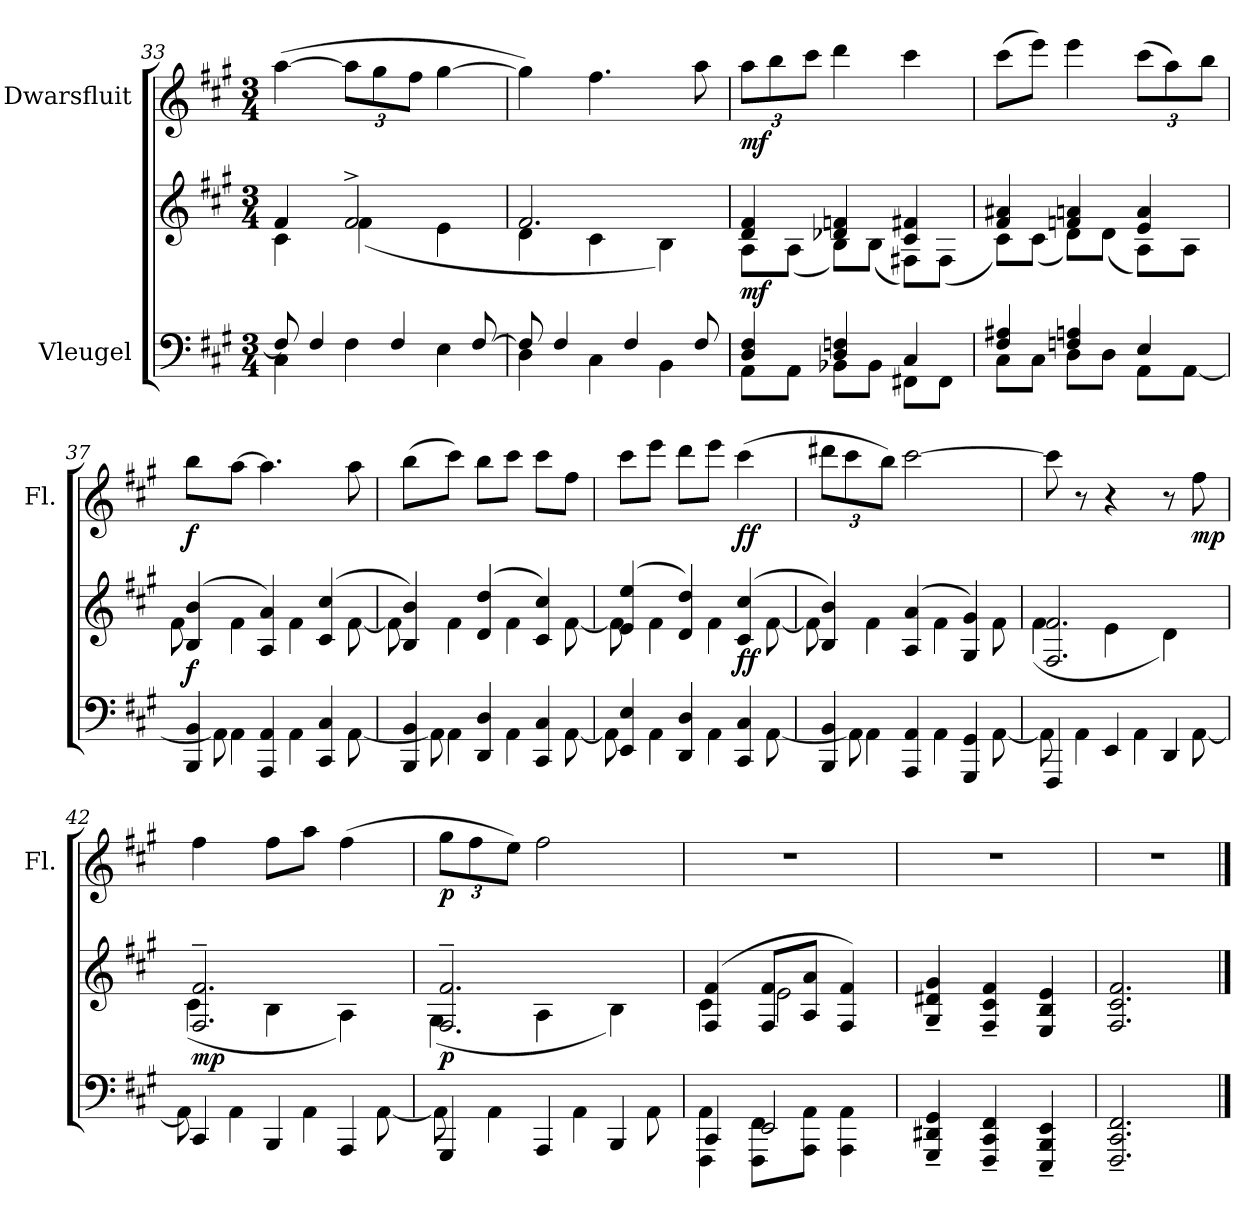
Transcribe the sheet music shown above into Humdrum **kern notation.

**kern	**kern	**dynam	**kern	**dynam
*part2	*part2	*part2	*part1	*part1
*staff3	*staff2	*staff2/3	*staff1	*staff1
*I"Vleugel	*	*	*I"Dwarsfluit	*
*	*	*	*I'Fl.	*
*clefF4	*clefG2	*	*clefG2	*
*k[f#c#g#]	*k[f#c#g#]	*	*k[f#c#g#]	*
*M3/4	*M3/4	*	*M3/4	*
=33	=33	=33	=33	=33
*^	*^	*	*	*
8F#/]	4C#\	4f#/	4c#\	.	([4aa\	.
4F#/	.	.	.	.	.	.
*	*	*	*	*	*Xbrackettup	*
.	4F#\	2f#^/	(4f#\	.	12aa\L]	.
.	.	.	.	.	12gg#\	.
4F#/	.	.	.	.	.	.
.	.	.	.	.	12ff#\J	.
.	4E\	.	4e\	.	[4gg#\	.
[8F#/	.	.	.	.	.	.
=34	=34	=34	=34	=34	=34	=34
8F#/]	4D\	2.f#/	4d\	.	4gg#\])	.
4F#/	.	.	.	.	.	.
.	4C#\	.	4c#\	.	4.ff#\	.
4F#/	.	.	.	.	.	.
.	4BB\	.	4B\)	.	.	.
8F#/	.	.	.	.	8aa\	.
=35	=35	=35	=35	=35	=35	=35
*	*	*	*	*	*MM58	*
!	!	!	!	!LO:DY:b	!	!LO:DY:b
4D/ 4F#/	8AA\L	4d/ 4f#/	8A\L	mf	12aa\L	mf
.	.	.	.	.	12bb\	.
.	8AA\J	.	(8A\J	.	.	.
.	.	.	.	.	12ccc#\J	.
4D/ 4Fn/	8BB-X\L	4d-X/ 4fn/	8B\L)	.	4ddd\	.
.	8BB-\J	.	(8B\J	.	.	.
4C#/	8FF#X\L	4c#/ 4f#X/	8F#X\L)	.	4ccc#\	.
.	8FF#\J	.	(8F#\J	.	.	.
!!LO:PB:g=z
=36	=36	=36	=36	=36	=36	=36
4F#/ 4A#X/	8C#\L	4f#/ 4a#X/	8c#\L)	.	(8ccc#\L	.
.	8C#\J	.	(8c#\J	.	8eee\J)	.
4Fn/ 4An/	8D\L	4fn/ 4an/	8d\L)	.	4eee\	.
.	8D\J	.	(8d\J	.	.	.
4E/	8AA\L	4e/ 4a/	8A\L)	.	(12ccc#\L	.
.	.	.	.	.	12aa\)	.
.	[8AA\J	.	8A\J	.	.	.
.	.	.	.	.	12bb\J	.
=37	=37	=37	=37	=37	=37	=37
*	*	*	*	*	*MM68	*
!	!	!	!	!LO:DY:b	!	!LO:DY:b
4BBB/ 4BB/	8AA\]	(>4B/ 4b/	8f#\	f	8bb\L	f
.	4AA\	.	4f#\	.	[8aa\J	.
4AAA/ 4AA/	.	4A/ 4a/)	.	.	4.aa\]	.
.	4AA\	.	4f#\	.	.	.
4CC#/ 4C#/	.	(>4c#/ 4cc#/	.	.	.	.
.	[8AA\	.	[8f#\	.	8aa\	.
=38	=38	=38	=38	=38	=38	=38
4BBB/ 4BB/	8AA\]	4B/ 4b/)	8f#\]	.	(8bb\L	.
.	4AA\	.	4f#\	.	8ccc#\J)	.
4DD/ 4D/	.	(>4d/ 4dd/	.	.	8bb\L	.
.	4AA\	.	4f#\	.	8ccc#\J	.
4CC#/ 4C#/	.	4c#/ 4cc#/)	.	.	8ccc#\L	.
.	[8AA\	.	[8f#\	.	8ff#\J	.
!!LO:LB:g=z
=39	=39	=39	=39	=39	=39	=39
4EE/ 4E/	8AA\]	(>4e/ 4ee/	8f#\]	.	8ccc#\L	.
.	4AA\	.	4f#\	.	8eee\J	.
4DD/ 4D/	.	4d/ 4dd/)	.	.	8ddd\L	.
.	4AA\	.	4f#\	.	8eee\J	.
!	!	!	!	!LO:DY:b	!	!LO:DY:b
4CC#/ 4C#/	.	(>4c#/ 4cc#/	.	ff	(4ccc#\	ff
.	[8AA\	.	[8f#\	.	.	.
=40	=40	=40	=40	=40	=40	=40
4BBB/ 4BB/	8AA\]	4B/ 4b/)	8f#\]	.	12ddd#X\L	.
.	.	.	.	.	12ccc#\	.
.	4AA\	.	4f#\	.	.	.
.	.	.	.	.	12bb\J)	.
4AAA/ 4AA/	.	(>4A/ 4a/	.	.	[2ccc#\	.
.	4AA\	.	4f#\	.	.	.
4GGG#/ 4GG#/	.	4G#/ 4g#/)	.	.	.	.
.	[8AA\	.	8f#\	.	.	.
=41	=41	=41	=41	=41	=41	=41
4FFF#/	8AA\]	2.F#/ 2.f#/	(4f#\	.	8ccc#\]	.
.	4AA\	.	.	.	8r	.
4EE/	.	.	4e\	.	4r	.
.	4AA\	.	.	.	.	.
4DD/	.	.	4d\)	.	8r	.
!	!	!	!	!	!	!LO:DY:b
.	[8AA\	.	.	.	8ff#\	mp
=42	=42	=42	=42	=42	=42	=42
!	!	!	!	!LO:DY:b	!	!
4CC#/	8AA\]	2.F#/~ 2.f#/~	(4c#\	mp	4ff#\	.
.	4AA\	.	.	.	.	.
4BBB/	.	.	4B\	.	8ff#\L	.
.	4AA\	.	.	.	8aa\J	.
4AAA/	.	.	4A\)	.	(4ff#\	.
.	[8AA\	.	.	.	.	.
!!LO:LB:g=z
=43	=43	=43	=43	=43	=43	=43
!	!	!	!	!LO:DY:b	!	!LO:DY:b
4GGG#/	8AA\]	2.F#/~ 2.f#/~	(4G#\	p	12gg#\L	p
.	.	.	.	.	12ff#\	.
.	4AA\	.	.	.	.	.
.	.	.	.	.	12ee\J)	.
4AAA/	.	.	4A\	.	2ff#\	.
.	4AA\	.	.	.	.	.
4BBB/	.	.	4B\)	.	.	.
.	8AA\	.	.	.	.	.
=44	=44	=44	=44	=44	=44	=44
*	*	*	*	*	*MM50	*
4CC#/	4FFF#\ 4AA\	(4F#/ 4f#/	4c#\	.	2.r	.
2EE/	8FFF#\ 8FF#\L	8F#/ 8f#/L	2e\	.	.	.
.	8AAA\ 8AA\J	8A/ 8a/J	.	.	.	.
.	4AAA\ 4AA\	4F#/ 4f#/)	.	.	.	.
*v	*v	*	*	*	*	*
*	*v	*v	*	*	*
=45	=45	=45	=45	=45
4GGG#/~ 4DD#X/~ 4GG#/~	4G#/~ 4d#X/~ 4g#/~	.	2.r	.
4FFF#/~ 4CC#/~ 4FF#/~	4F#/~ 4c#/~ 4f#/~	.	.	.
4EEE/~ 4BBB/~ 4EE/~	4E/ 4B/ 4e/	.	.	.
=46	=46	=46	=46	=46
2.FFF#/~ 2.CC#/~ 2.FF#/~	2.F#/ 2.c#/ 2.f#/	.	2.r	.
==	==	==	==	==
*-	*-	*-	*-	*-
